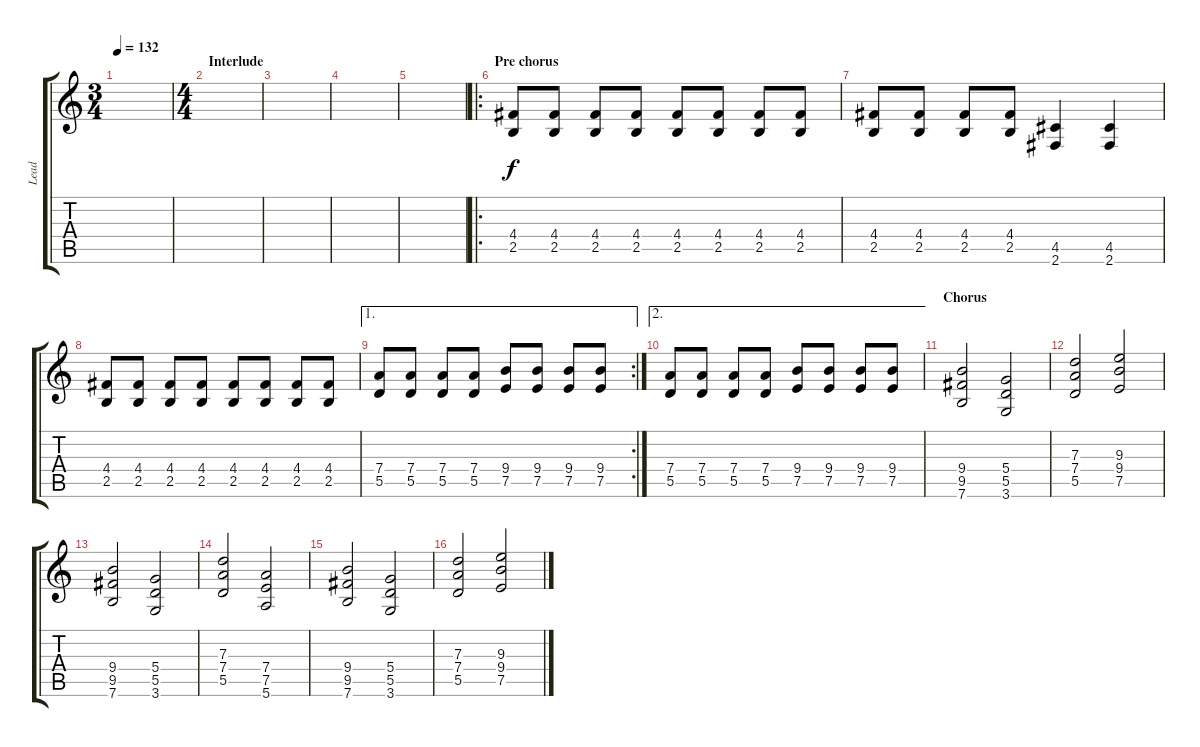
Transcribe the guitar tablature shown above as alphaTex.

\track ("Lead" "Lead") {instrument overdrivenguitar}
\staff {score tabs}
\tuning (E4 B3 G3 D3 A2 E2) {hide}
\ts (3 4)
\tempo 132
\clef g2
\ks c
|
\ts (4 4)
\section ("" "Interlude")
|
|
|
|
\ro
\section ("" "Pre chorus")
(4.4 2.5).8{volume 12} (4.4 2.5).8 (4.4 2.5).8 (4.4 2.5).8 (4.4 2.5).8 (4.4 2.5).8 (4.4 2.5).8 (4.4 2.5).8 |
(4.4 2.5).8 (4.4 2.5).8 (4.4 2.5).8 (4.4 2.5).8 (4.5 2.6).4 (4.5 2.6).4 |
(4.4 2.5).8{volume 12} (4.4 2.5).8 (4.4 2.5).8 (4.4 2.5).8 (4.4 2.5).8 (4.4 2.5).8 (4.4 2.5).8 (4.4 2.5).8 |
\ae 1
\rc 2
(7.4 5.5).8 (7.4 5.5).8 (7.4 5.5).8 (7.4 5.5).8 (9.4 7.5).8 (9.4 7.5).8 (9.4 7.5).8 (9.4 7.5).8 |
\ae 2
(7.4 5.5).8 (7.4 5.5).8 (7.4 5.5).8 (7.4 5.5).8 (9.4 7.5).8 (9.4 7.5).8 (9.4 7.5).8 (9.4 7.5).8 |
\section ("" "Chorus")
(9.4 9.5 7.6).2 (5.4 5.5 3.6).2 |
(7.3 7.4 5.5).2 (9.3 9.4 7.5).2 |
(9.4 9.5 7.6).2 (5.4 5.5 3.6).2 |
(7.3 7.4 5.5).2 (7.4 7.5 5.6).2 |
(9.4 9.5 7.6).2 (5.4 5.5 3.6).2 |
(7.3 7.4 5.5).2 (9.3 9.4 7.5).2
